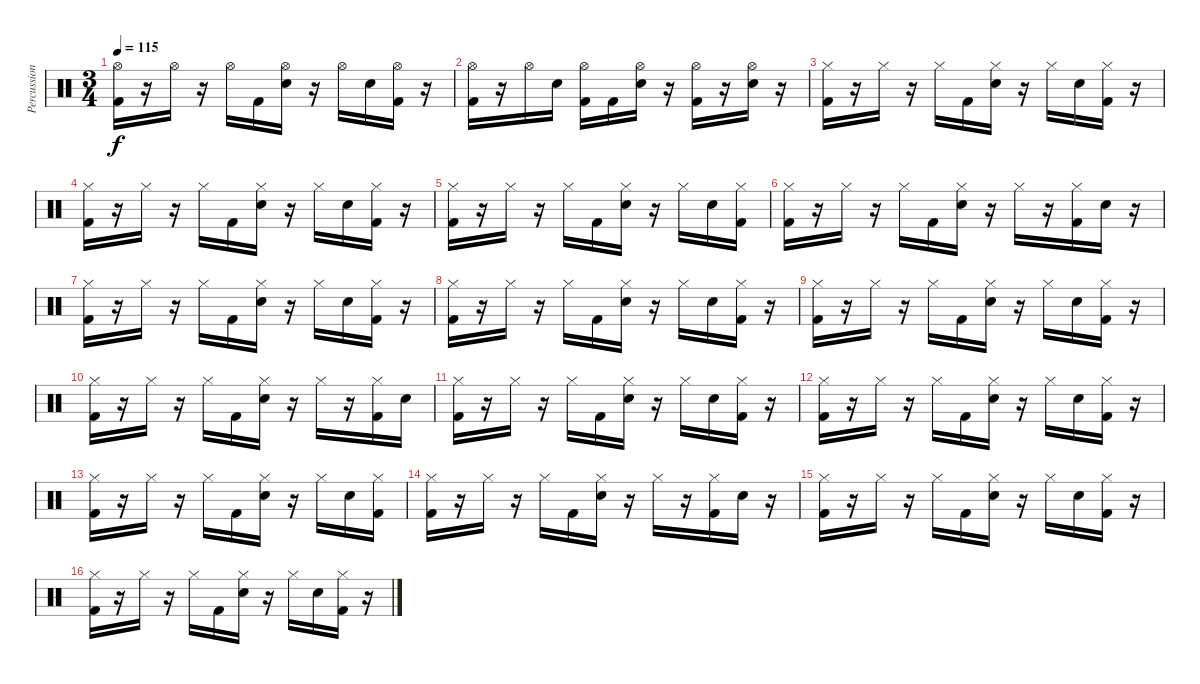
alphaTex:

\track ("Percussion" "Percussion") {instrument percussion}
\staff {score}
\articulation defaults
\ts (3 4)
\tempo 115
\clef neutral
\ks c
("Hi-Hat (open)" "Kick (hit) 2").16{dy f} r.16 "Hi-Hat (open)".16 r.16 "Hi-Hat (open)".16 "Kick (hit) 2".16 ("Hi-Hat (open)" "Snare (hit) 2").16 r.16 "Hi-Hat (open)".16 "Snare (hit) 2".16 ("Hi-Hat (open)" "Kick (hit) 2").16 r.16 |
("Hi-Hat (open)" "Kick (hit) 2").16 r.16 "Hi-Hat (open)".16 "Snare (hit) 2".16 ("Hi-Hat (open)" "Kick (hit) 2").16 "Kick (hit) 2".16 ("Hi-Hat (open)" "Snare (hit) 2").16 r.16 ("Hi-Hat (open)" "Kick (hit) 2").16 r.16 ("Hi-Hat (open)" "Snare (hit) 2").16 r.16 |
("Hi-Hat (closed)" "Kick (hit) 2").16 r.16 "Hi-Hat (closed)".16 r.16 "Hi-Hat (closed)".16 "Kick (hit) 2".16 ("Hi-Hat (closed)" "Snare (hit) 2").16 r.16 "Hi-Hat (closed)".16 "Snare (hit) 2".16 ("Hi-Hat (closed)" "Kick (hit) 2").16 r.16 |
("Hi-Hat (closed)" "Kick (hit) 2").16 r.16 "Hi-Hat (closed)".16 r.16 "Hi-Hat (closed)".16 "Kick (hit) 2".16 ("Hi-Hat (closed)" "Snare (hit) 2").16 r.16 "Hi-Hat (closed)".16 "Snare (hit) 2".16 ("Hi-Hat (closed)" "Kick (hit) 2").16 r.16 |
("Hi-Hat (closed)" "Kick (hit) 2").16 r.16 "Hi-Hat (closed)".16 r.16 "Hi-Hat (closed)".16 "Kick (hit) 2".16 ("Hi-Hat (closed)" "Snare (hit) 2").16 r.16 "Hi-Hat (closed)".16 "Snare (hit) 2".16 ("Hi-Hat (closed)" "Kick (hit) 2").16 |
("Hi-Hat (closed)" "Kick (hit) 2").16 r.16 "Hi-Hat (closed)".16 r.16 "Hi-Hat (closed)".16 "Kick (hit) 2".16 ("Hi-Hat (closed)" "Snare (hit) 2").16 r.16 "Hi-Hat (closed)".16 r.16 ("Hi-Hat (closed)" "Kick (hit) 2").16 "Snare (hit) 2".16 r.16 |
("Hi-Hat (closed)" "Kick (hit) 2").16 r.16 "Hi-Hat (closed)".16 r.16 "Hi-Hat (closed)".16 "Kick (hit) 2".16 ("Hi-Hat (closed)" "Snare (hit) 2").16 r.16 "Hi-Hat (closed)".16 "Snare (hit) 2".16 ("Hi-Hat (closed)" "Kick (hit) 2").16 r.16 |
("Hi-Hat (closed)" "Kick (hit) 2").16 r.16 "Hi-Hat (closed)".16 r.16 "Hi-Hat (closed)".16 "Kick (hit) 2".16 ("Hi-Hat (closed)" "Snare (hit) 2").16 r.16 "Hi-Hat (closed)".16 "Snare (hit) 2".16 ("Hi-Hat (closed)" "Kick (hit) 2").16 r.16 |
("Hi-Hat (closed)" "Kick (hit) 2").16 r.16 "Hi-Hat (closed)".16 r.16 "Hi-Hat (closed)".16 "Kick (hit) 2".16 ("Hi-Hat (closed)" "Snare (hit) 2").16 r.16 "Hi-Hat (closed)".16 "Snare (hit) 2".16 ("Hi-Hat (closed)" "Kick (hit) 2").16 r.16 |
("Hi-Hat (closed)" "Kick (hit) 2").16 r.16 "Hi-Hat (closed)".16 r.16 "Hi-Hat (closed)".16 "Kick (hit) 2".16 ("Hi-Hat (closed)" "Snare (hit) 2").16 r.16 "Hi-Hat (closed)".16 r.16 ("Hi-Hat (closed)" "Kick (hit) 2").16 "Snare (hit) 2".16 |
("Hi-Hat (closed)" "Kick (hit) 2").16 r.16 "Hi-Hat (closed)".16 r.16 "Hi-Hat (closed)".16 "Kick (hit) 2".16 ("Hi-Hat (closed)" "Snare (hit) 2").16 r.16 "Hi-Hat (closed)".16 "Snare (hit) 2".16 ("Hi-Hat (closed)" "Kick (hit) 2").16 r.16 |
("Hi-Hat (closed)" "Kick (hit) 2").16 r.16 "Hi-Hat (closed)".16 r.16 "Hi-Hat (closed)".16 "Kick (hit) 2".16 ("Hi-Hat (closed)" "Snare (hit) 2").16 r.16 "Hi-Hat (closed)".16 "Snare (hit) 2".16 ("Hi-Hat (closed)" "Kick (hit) 2").16 r.16 |
("Hi-Hat (closed)" "Kick (hit) 2").16 r.16 "Hi-Hat (closed)".16 r.16 "Hi-Hat (closed)".16 "Kick (hit) 2".16 ("Hi-Hat (closed)" "Snare (hit) 2").16 r.16 "Hi-Hat (closed)".16 "Snare (hit) 2".16 ("Hi-Hat (closed)" "Kick (hit) 2").16 |
("Hi-Hat (closed)" "Kick (hit) 2").16 r.16 "Hi-Hat (closed)".16 r.16 "Hi-Hat (closed)".16 "Kick (hit) 2".16 ("Hi-Hat (closed)" "Snare (hit) 2").16 r.16 "Hi-Hat (closed)".16 r.16 ("Hi-Hat (closed)" "Kick (hit) 2").16 "Snare (hit) 2".16 r.16 |
("Hi-Hat (closed)" "Kick (hit) 2").16 r.16 "Hi-Hat (closed)".16 r.16 "Hi-Hat (closed)".16 "Kick (hit) 2".16 ("Hi-Hat (closed)" "Snare (hit) 2").16 r.16 "Hi-Hat (closed)".16 "Snare (hit) 2".16 ("Hi-Hat (closed)" "Kick (hit) 2").16 r.16 |
("Hi-Hat (closed)" "Kick (hit) 2").16 r.16 "Hi-Hat (closed)".16 r.16 "Hi-Hat (closed)".16 "Kick (hit) 2".16 ("Hi-Hat (closed)" "Snare (hit) 2").16 r.16 "Hi-Hat (closed)".16 "Snare (hit) 2".16 ("Hi-Hat (closed)" "Kick (hit) 2").16 r.16
